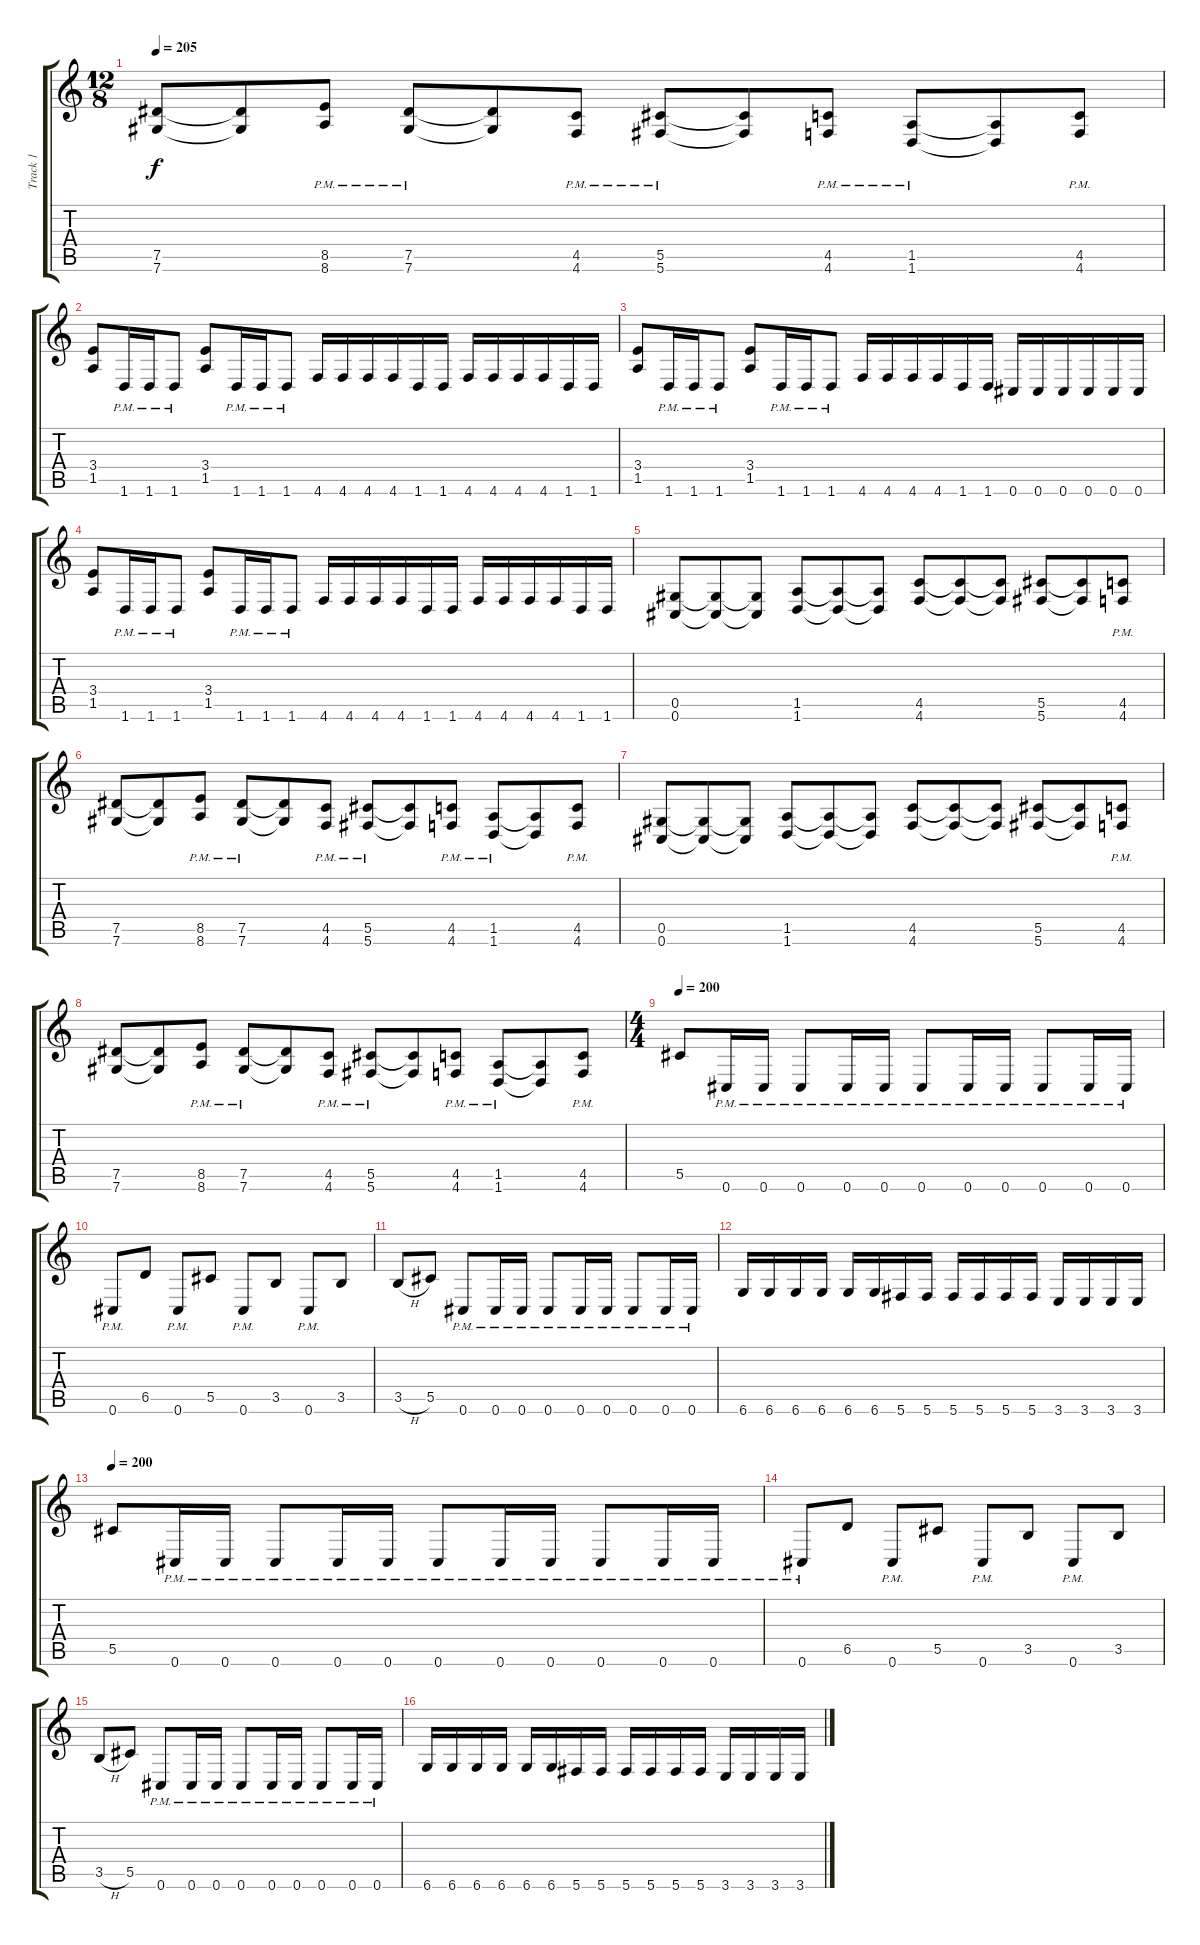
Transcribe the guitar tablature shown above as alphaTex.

\track ("Track 1" "Track 1") {instrument distortionguitar}
\staff {score tabs}
\tuning (Eb4 Bb3 Gb3 Db3 Ab2 Db2) {hide}
\ts (12 8)
\tempo 205
\clef g2
\ks c
(7.5 7.6).8{dy f} (7.5{t} 7.6{t}).8 (8.5{pm} 8.6{pm}).8 (7.5{pm} 7.6{pm}).8 (7.5{t} 7.6{t}).8 (4.5{pm} 4.6{pm}).8 (5.5{pm} 5.6{pm}).8 (5.5{t} 5.6{t}).8 (4.5{pm} 4.6{pm}).8 (1.5{pm} 1.6{pm}).8 (1.5{t} 1.6{t}).8 (4.5{pm} 4.6{pm}).8 |
(3.4 1.5).8 1.6{pm}.16 1.6{pm}.16 1.6{pm}.8 (3.4 1.5).8 1.6{pm}.16 1.6{pm}.16 1.6{pm}.8 4.6.16 4.6.16 4.6.16 4.6.16 1.6.16 1.6.16 4.6.16 4.6.16 4.6.16 4.6.16 1.6.16 1.6.16 |
(3.4 1.5).8 1.6{pm}.16 1.6{pm}.16 1.6{pm}.8 (3.4 1.5).8 1.6{pm}.16 1.6{pm}.16 1.6{pm}.8 4.6.16 4.6.16 4.6.16 4.6.16 1.6.16 1.6.16 0.6.16 0.6.16 0.6.16 0.6.16 0.6.16 0.6.16 |
(3.4 1.5).8 1.6{pm}.16 1.6{pm}.16 1.6{pm}.8 (3.4 1.5).8 1.6{pm}.16 1.6{pm}.16 1.6{pm}.8 4.6.16 4.6.16 4.6.16 4.6.16 1.6.16 1.6.16 4.6.16 4.6.16 4.6.16 4.6.16 1.6.16 1.6.16 |
(0.5 0.6).8 (0.5{t} 0.6{t}).8 (0.5{t} 0.6{t}).8 (1.5 1.6).8 (1.5{t} 1.6{t}).8 (1.5{t} 1.6{t}).8 (4.5 4.6).8 (4.5{t} 4.6{t}).8 (4.5{t} 4.6{t}).8 (5.5 5.6).8 (5.5{t} 5.6{t}).8 (4.5{pm} 4.6{pm}).8 |
(7.5 7.6).8 (7.5{t} 7.6{t}).8 (8.5{pm} 8.6{pm}).8 (7.5{pm} 7.6{pm}).8 (7.5{t} 7.6{t}).8 (4.5{pm} 4.6{pm}).8 (5.5{pm} 5.6{pm}).8 (5.5{t} 5.6{t}).8 (4.5{pm} 4.6{pm}).8 (1.5{pm} 1.6{pm}).8 (1.5{t} 1.6{t}).8 (4.5{pm} 4.6{pm}).8 |
(0.5 0.6).8 (0.5{t} 0.6{t}).8 (0.5{t} 0.6{t}).8 (1.5 1.6).8 (1.5{t} 1.6{t}).8 (1.5{t} 1.6{t}).8 (4.5 4.6).8 (4.5{t} 4.6{t}).8 (4.5{t} 4.6{t}).8 (5.5 5.6).8 (5.5{t} 5.6{t}).8 (4.5{pm} 4.6{pm}).8 |
(7.5 7.6).8 (7.5{t} 7.6{t}).8 (8.5{pm} 8.6{pm}).8 (7.5{pm} 7.6{pm}).8 (7.5{t} 7.6{t}).8 (4.5{pm} 4.6{pm}).8 (5.5{pm} 5.6{pm}).8 (5.5{t} 5.6{t}).8 (4.5{pm} 4.6{pm}).8 (1.5{pm} 1.6{pm}).8 (1.5{t} 1.6{t}).8 (4.5{pm} 4.6{pm}).8 |
\ts (4 4)
\tempo 200
5.5.8 0.6{pm}.16 0.6{pm}.16 0.6{pm}.8 0.6{pm}.16 0.6{pm}.16 0.6{pm}.8 0.6{pm}.16 0.6{pm}.16 0.6{pm}.8 0.6{pm}.16 0.6{pm}.16 |
0.6{pm}.8 6.5.8 0.6{pm}.8 5.5.8 0.6{pm}.8 3.5.8 0.6{pm}.8 3.5.8 |
3.5{h}.8 5.5.8 0.6{pm}.8 0.6{pm}.16 0.6{pm}.16 0.6{pm}.8 0.6{pm}.16 0.6{pm}.16 0.6{pm}.8 0.6{pm}.16 0.6{pm}.16 |
6.6.16 6.6.16 6.6.16 6.6.16 6.6.16 6.6.16 5.6.16 5.6.16 5.6.16 5.6.16 5.6.16 5.6.16 3.6.16 3.6.16 3.6.16 3.6.16 |
\tempo 200
5.5.8 0.6{pm}.16 0.6{pm}.16 0.6{pm}.8 0.6{pm}.16 0.6{pm}.16 0.6{pm}.8 0.6{pm}.16 0.6{pm}.16 0.6{pm}.8 0.6{pm}.16 0.6{pm}.16 |
0.6{pm}.8 6.5.8 0.6{pm}.8 5.5.8 0.6{pm}.8 3.5.8 0.6{pm}.8 3.5.8 |
3.5{h}.8 5.5.8 0.6{pm}.8 0.6{pm}.16 0.6{pm}.16 0.6{pm}.8 0.6{pm}.16 0.6{pm}.16 0.6{pm}.8 0.6{pm}.16 0.6{pm}.16 |
6.6.16 6.6.16 6.6.16 6.6.16 6.6.16 6.6.16 5.6.16 5.6.16 5.6.16 5.6.16 5.6.16 5.6.16 3.6.16 3.6.16 3.6.16 3.6.16
